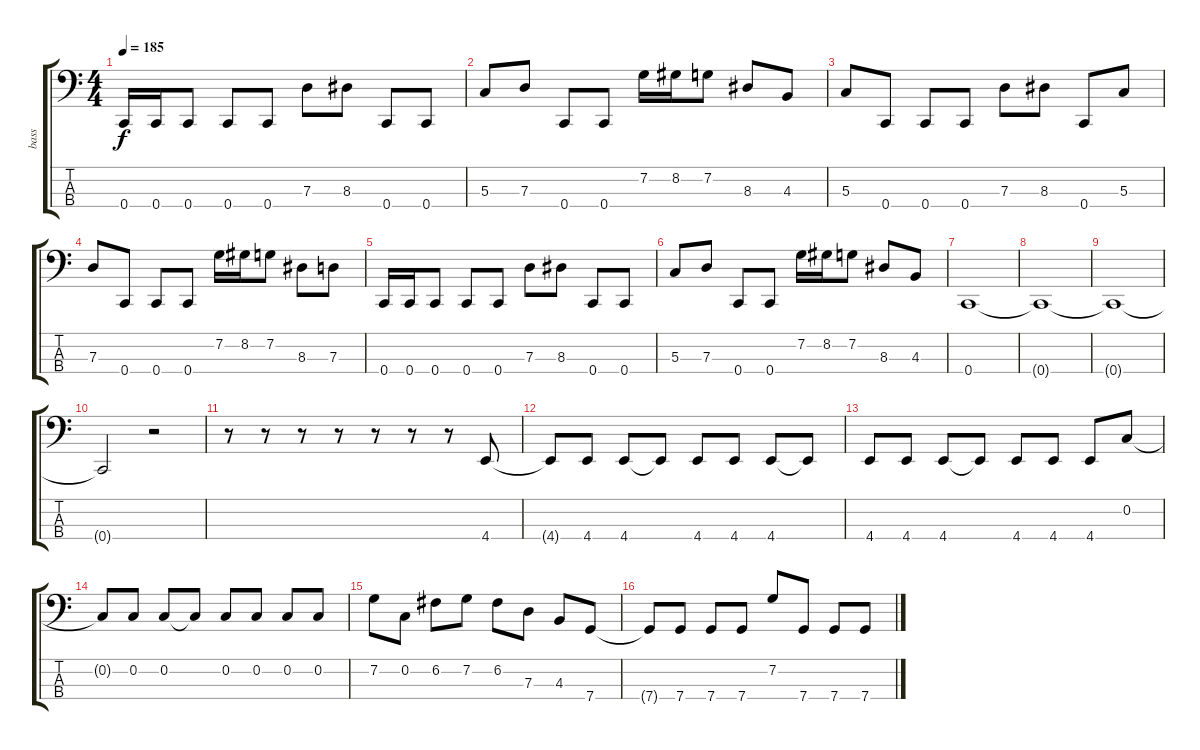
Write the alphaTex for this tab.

\track ("bass" "bass") {instrument electricbasspick}
\staff {score tabs}
\tuning (F2 C2 G1 C1) {hide}
\ts (4 4)
\tempo 185
\clef f4
\ks c
0.4.16{dy f} 0.4.16 0.4.8 0.4.8 0.4.8 7.3.8 8.3.8 0.4.8 0.4.8 |
5.3.8 7.3.8 0.4.8 0.4.8 7.2.16 8.2.16 7.2.8 8.3.8 4.3.8 |
5.3.8 0.4.8 0.4.8 0.4.8 7.3.8 8.3.8 0.4.8 5.3.8 |
7.3.8 0.4.8 0.4.8 0.4.8 7.2.16 8.2.16 7.2.8 8.3.8 7.3.8 |
0.4.16 0.4.16 0.4.8 0.4.8 0.4.8 7.3.8 8.3.8 0.4.8 0.4.8 |
5.3.8 7.3.8 0.4.8 0.4.8 7.2.16 8.2.16 7.2.8 8.3.8 4.3.8 |
0.4.1 |
0.4{t}.1 |
0.4{t}.1 |
0.4{t}.2 r.2 |
r.8 r.8 r.8 r.8 r.8 r.8 r.8 4.4.8 |
4.4{t}.8 4.4.8 4.4.8 4.4{t}.8 4.4.8 4.4.8 4.4.8 4.4{t}.8 |
4.4.8 4.4.8 4.4.8 4.4{t}.8 4.4.8 4.4.8 4.4.8 0.2.8 |
0.2{t}.8 0.2.8 0.2.8 0.2{t}.8 0.2.8 0.2.8 0.2.8 0.2.8 |
7.2.8 0.2.8 6.2.8 7.2.8 6.2.8 7.3.8 4.3.8 7.4.8 |
7.4{t}.8 7.4.8 7.4.8 7.4.8 7.2.8 7.4.8 7.4.8 7.4.8
